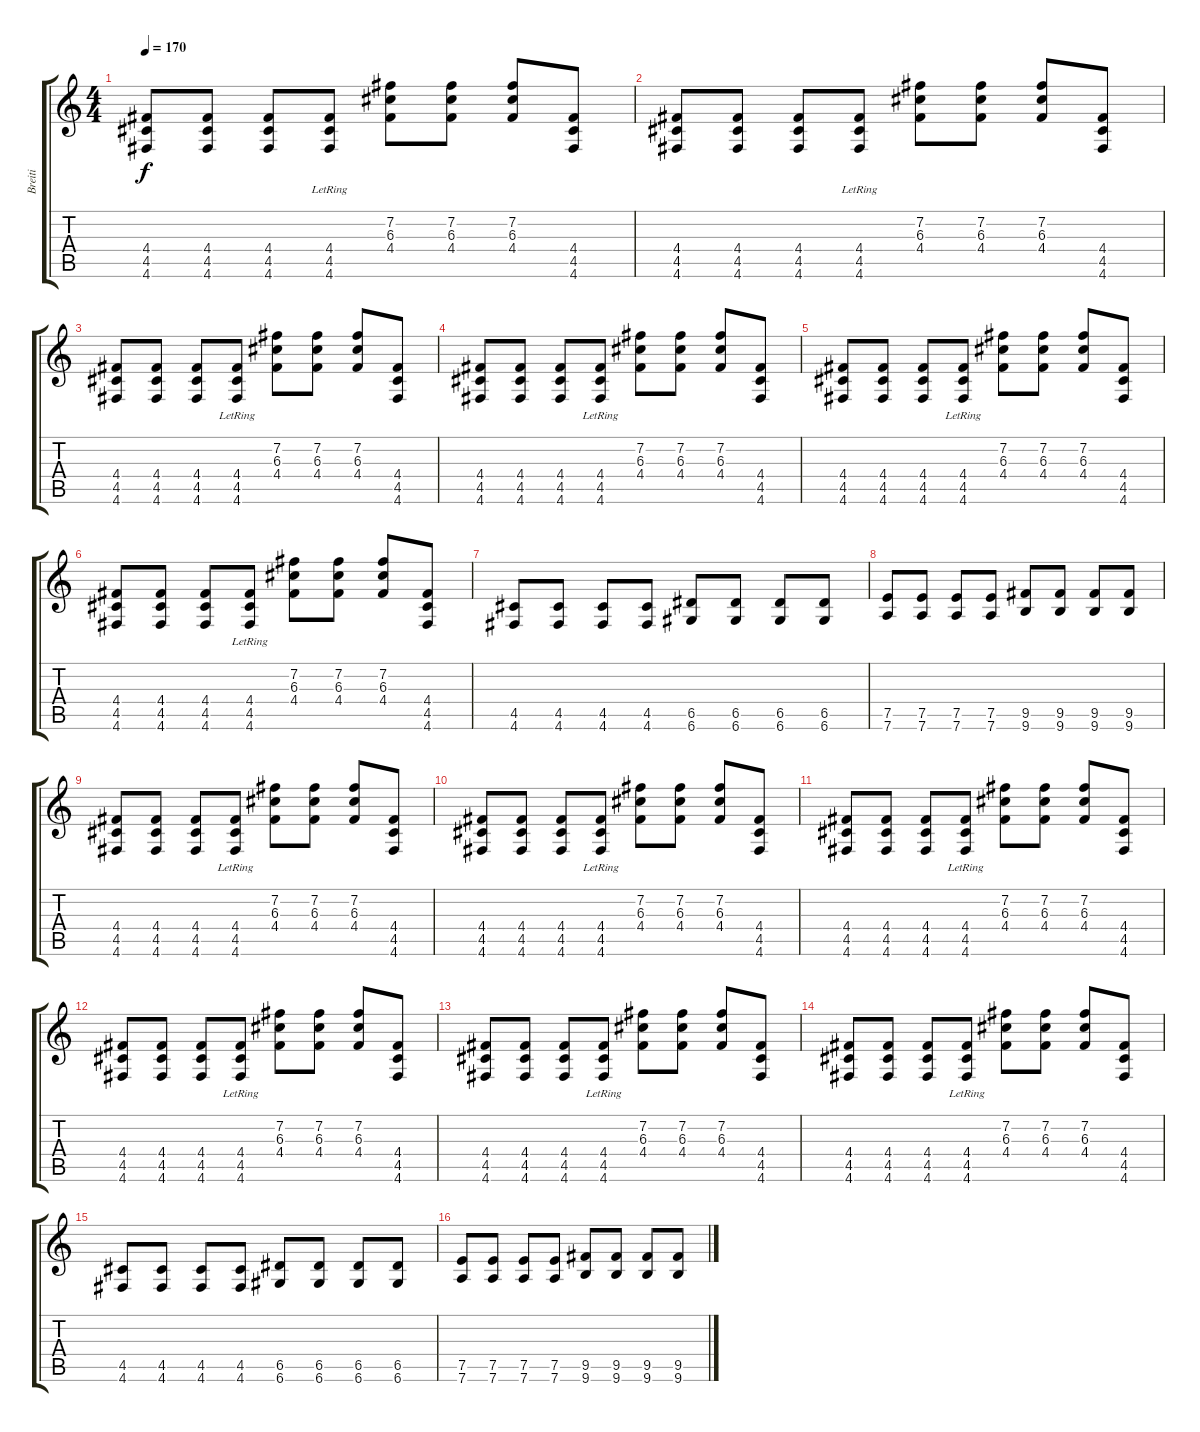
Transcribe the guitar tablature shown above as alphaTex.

\track ("Breiti" "Breiti") {instrument overdrivenguitar}
\staff {score tabs}
\tuning (E4 B3 G3 D3 A2 D2) {hide}
\ts (4 4)
\tempo 170
\clef g2
\ks c
(4.4 4.5 4.6).8{dy f} (4.4 4.5 4.6).8 (4.4 4.5 4.6).8 (4.4 4.5{lr} 4.6{lr}).8 (7.2 6.3 4.4).8 (7.2 6.3 4.4).8 (7.2 6.3 4.4).8 (4.4 4.5 4.6).8 |
(4.4 4.5 4.6).8 (4.4 4.5 4.6).8 (4.4 4.5 4.6).8 (4.4 4.5{lr} 4.6{lr}).8 (7.2 6.3 4.4).8 (7.2 6.3 4.4).8 (7.2 6.3 4.4).8 (4.4 4.5 4.6).8 |
(4.4 4.5 4.6).8 (4.4 4.5 4.6).8 (4.4 4.5 4.6).8 (4.4 4.5{lr} 4.6{lr}).8 (7.2 6.3 4.4).8 (7.2 6.3 4.4).8 (7.2 6.3 4.4).8 (4.4 4.5 4.6).8 |
(4.4 4.5 4.6).8 (4.4 4.5 4.6).8 (4.4 4.5 4.6).8 (4.4 4.5{lr} 4.6{lr}).8 (7.2 6.3 4.4).8 (7.2 6.3 4.4).8 (7.2 6.3 4.4).8 (4.4 4.5 4.6).8 |
(4.4 4.5 4.6).8 (4.4 4.5 4.6).8 (4.4 4.5 4.6).8 (4.4 4.5{lr} 4.6{lr}).8 (7.2 6.3 4.4).8 (7.2 6.3 4.4).8 (7.2 6.3 4.4).8 (4.4 4.5 4.6).8 |
(4.4 4.5 4.6).8 (4.4 4.5 4.6).8 (4.4 4.5 4.6).8 (4.4 4.5{lr} 4.6{lr}).8 (7.2 6.3 4.4).8 (7.2 6.3 4.4).8 (7.2 6.3 4.4).8 (4.4 4.5 4.6).8 |
(4.5 4.6).8 (4.5 4.6).8 (4.5 4.6).8 (4.5 4.6).8 (6.5 6.6).8 (6.5 6.6).8 (6.5 6.6).8 (6.5 6.6).8 |
(7.5 7.6).8 (7.5 7.6).8 (7.5 7.6).8 (7.5 7.6).8 (9.5 9.6).8 (9.5 9.6).8 (9.5 9.6).8 (9.5 9.6).8 |
(4.4 4.5 4.6).8 (4.4 4.5 4.6).8 (4.4 4.5 4.6).8 (4.4 4.5{lr} 4.6{lr}).8 (7.2 6.3 4.4).8 (7.2 6.3 4.4).8 (7.2 6.3 4.4).8 (4.4 4.5 4.6).8 |
(4.4 4.5 4.6).8 (4.4 4.5 4.6).8 (4.4 4.5 4.6).8 (4.4 4.5{lr} 4.6{lr}).8 (7.2 6.3 4.4).8 (7.2 6.3 4.4).8 (7.2 6.3 4.4).8 (4.4 4.5 4.6).8 |
(4.4 4.5 4.6).8 (4.4 4.5 4.6).8 (4.4 4.5 4.6).8 (4.4 4.5{lr} 4.6{lr}).8 (7.2 6.3 4.4).8 (7.2 6.3 4.4).8 (7.2 6.3 4.4).8 (4.4 4.5 4.6).8 |
(4.4 4.5 4.6).8 (4.4 4.5 4.6).8 (4.4 4.5 4.6).8 (4.4 4.5{lr} 4.6{lr}).8 (7.2 6.3 4.4).8 (7.2 6.3 4.4).8 (7.2 6.3 4.4).8 (4.4 4.5 4.6).8 |
(4.4 4.5 4.6).8 (4.4 4.5 4.6).8 (4.4 4.5 4.6).8 (4.4 4.5{lr} 4.6{lr}).8 (7.2 6.3 4.4).8 (7.2 6.3 4.4).8 (7.2 6.3 4.4).8 (4.4 4.5 4.6).8 |
(4.4 4.5 4.6).8 (4.4 4.5 4.6).8 (4.4 4.5 4.6).8 (4.4 4.5{lr} 4.6{lr}).8 (7.2 6.3 4.4).8 (7.2 6.3 4.4).8 (7.2 6.3 4.4).8 (4.4 4.5 4.6).8 |
(4.5 4.6).8 (4.5 4.6).8 (4.5 4.6).8 (4.5 4.6).8 (6.5 6.6).8 (6.5 6.6).8 (6.5 6.6).8 (6.5 6.6).8 |
(7.5 7.6).8 (7.5 7.6).8 (7.5 7.6).8 (7.5 7.6).8 (9.5 9.6).8 (9.5 9.6).8 (9.5 9.6).8 (9.5 9.6).8
